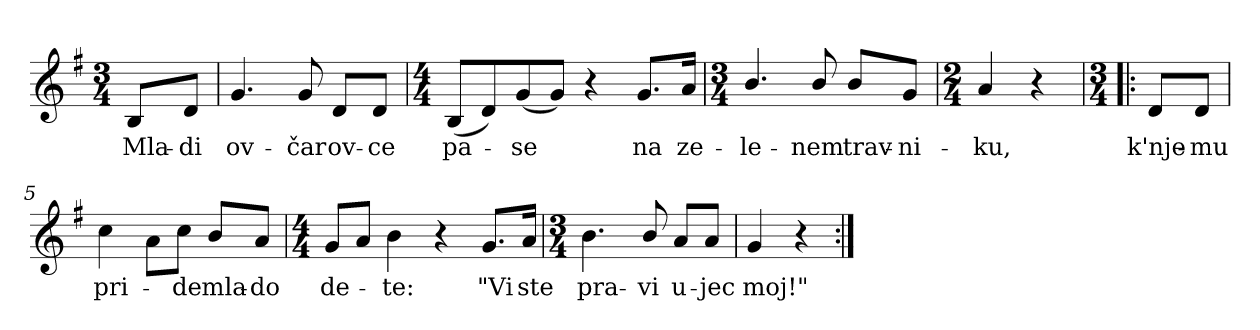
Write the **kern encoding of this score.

**kern	**text
*part1	*part1
*staff1	*staff1
*clefG2	*
*k[f#]	*
*G:	*
*M3/4	*
*MM104	*
=	=
8B/L	Mla-
8d/J	-di
=1	=1
4.g/	ov-
8g/	-čar
8d/L	ov-
8d/J	-ce
=2	=2
*M4/4	*
(<8B/L	pa-
8d/)	.
(<8g/	-se
8g/J)	.
4r	.
8.g/L	na
16a/Jk	ze-
=3	=3
*M3/4	*
4.b/	-le-
8b/	-nem
8b/L	trav-
8g/J	-ni-
=4	=4
*M2/4	*
4a/	-ku,
4r	.
!!LO:LB:g=z
=4X1!|:	=4X1!|:
*M3/4	*
8d/L	k'nje-
8d/J	-mu
=5	=5
4cc\	pri-
8a\L	.
8cc\J	-de
8b/L	mla-
8a/J	-do
=6	=6
*M4/4	*
8g/L	de-
8a/J	.
4b\	-te:
4r	.
8.g/L	"Vi
16a/Jk	ste
=7	=7
*M3/4	*
4.b\	pra-
8b/	-vi
8a/L	u-
8a/J	-jec
=8	=8
4g/	moj!"-
4r	.
=:|!	=:|!
*-	*-
